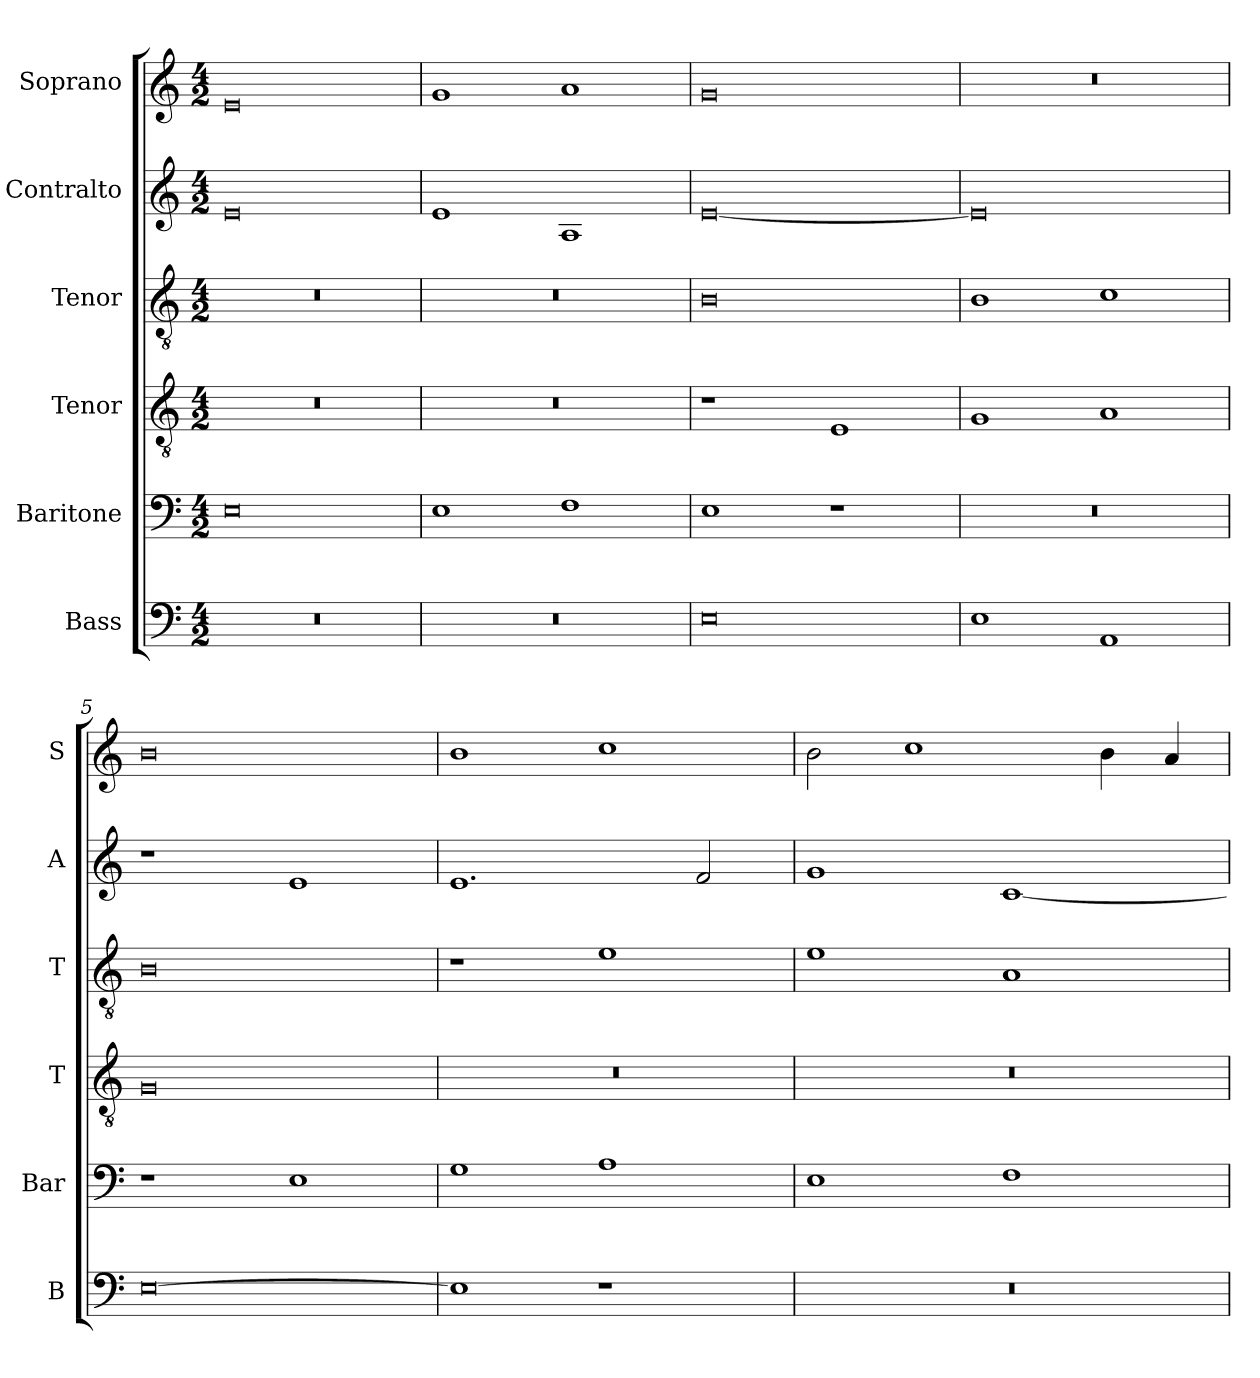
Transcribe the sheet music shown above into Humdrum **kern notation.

**kern	**kern	**kern	**kern	**kern	**kern
*part6	*part5	*part4	*part3	*part2	*part1
*staff6	*staff5	*staff4	*staff3	*staff2	*staff1
*I"Bass	*I"Baritone	*I"Tenor	*I"Tenor	*I"Contralto	*I"Soprano
*I'B	*I'Bar	*I'T	*I'T	*I'A	*I'S
*clefF4	*clefF4	*clefGv2	*clefGv2	*clefG2	*clefG2
*k[]	*k[]	*k[]	*k[]	*k[]	*k[]
*E:phr	*E:phr	*E:phr	*E:phr	*E:phr	*E:phr
*M4/2	*M4/2	*M4/2	*M4/2	*M4/2	*M4/2
=1	=1	=1	=1	=1	=1
0r	0E	0r	0r	0e	0e
=2	=2	=2	=2	=2	=2
0r	1E	0r	0r	1e	1g
.	1F	.	.	1A	1a
=3	=3	=3	=3	=3	=3
0E	1E	1r	0B	[0e	0g
.	1r	1E	.	.	.
=4	=4	=4	=4	=4	=4
1E	0r	1G	1B	0e]	0r
1AA	.	1A	1c	.	.
=5	=5	=5	=5	=5	=5
[0E	1r	0G	0B	1r	0b
.	1E	.	.	1e	.
=6	=6	=6	=6	=6	=6
1E]	1G	0r	1r	1.e	1b
1r	1A	.	1e	.	1cc
.	.	.	.	2f	.
=7	=7	=7	=7	=7	=7
0r	1E	0r	1e	1g	2b
.	.	.	.	.	1cc
.	1F	.	1A	[1c	.
.	.	.	.	.	4b
.	.	.	.	.	4a
=	=	=	=	=	=
*-	*-	*-	*-	*-	*-
